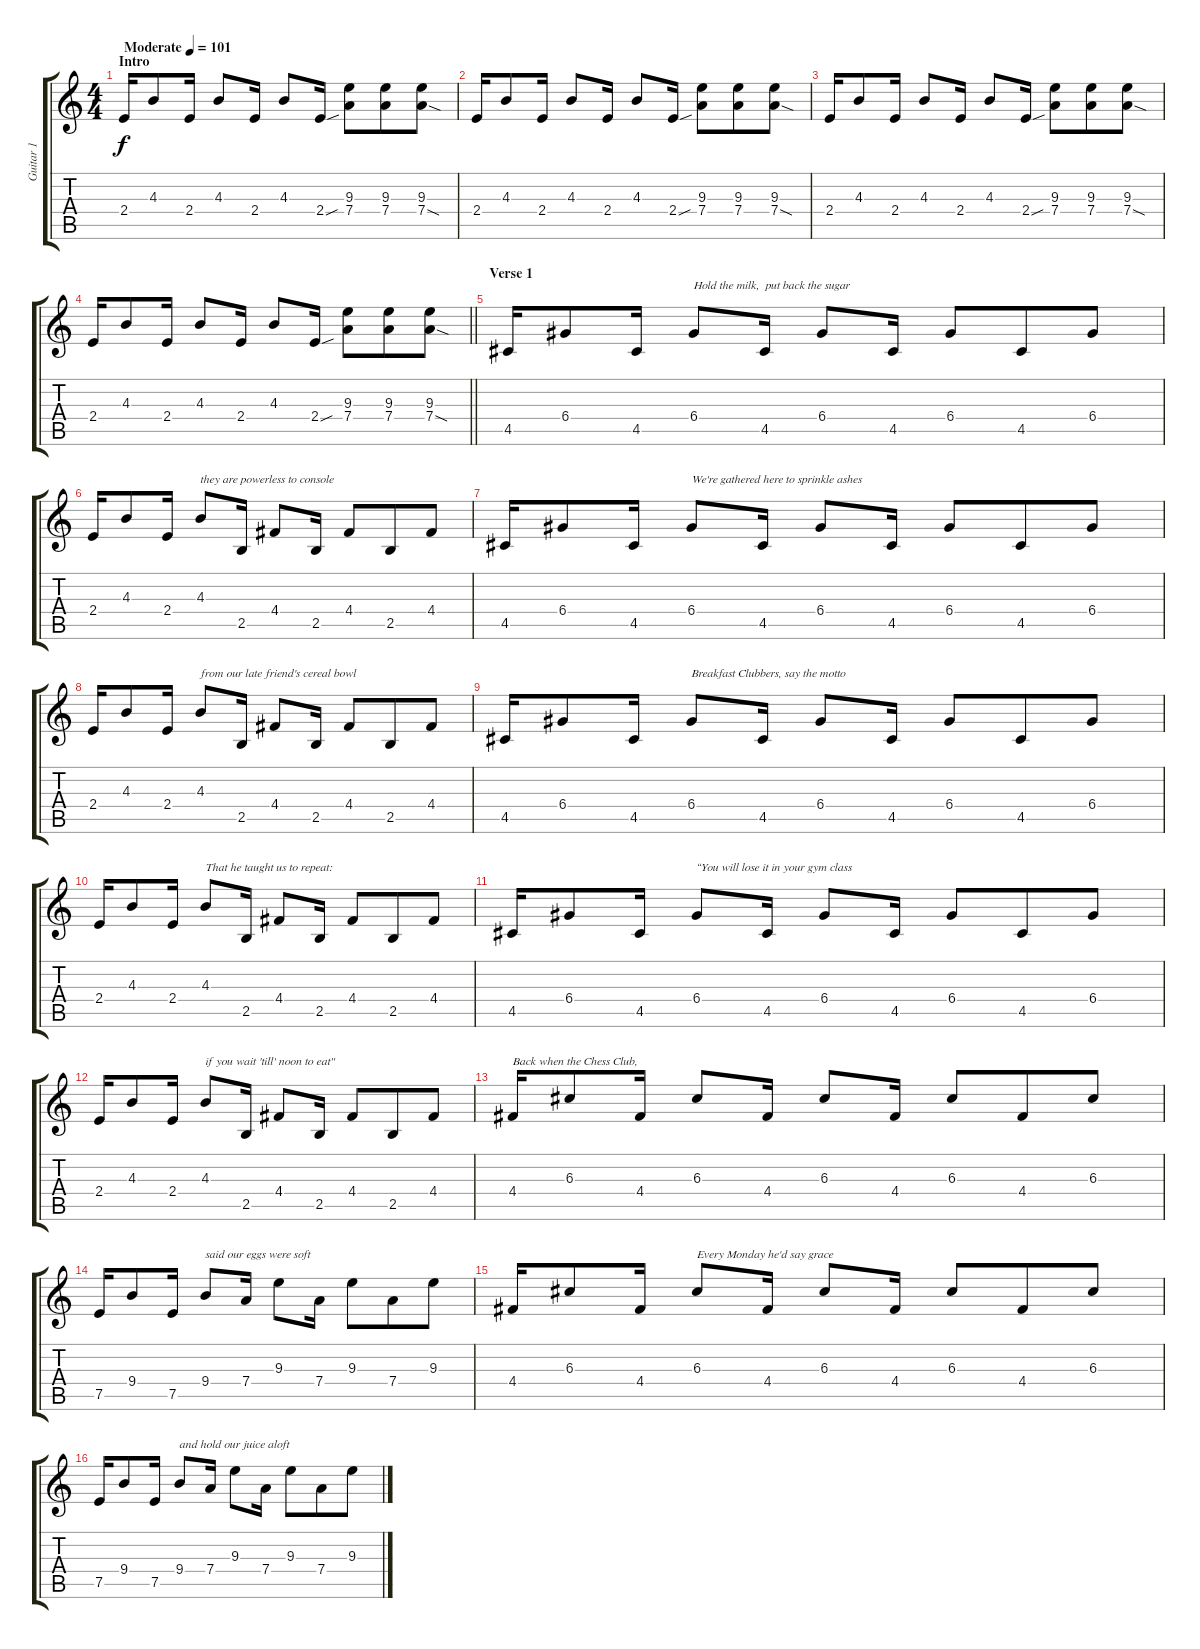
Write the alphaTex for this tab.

\track ("Guitar 1" "Guitar 1") {instrument overdrivenguitar}
\staff {score tabs}
\tuning (E4 B3 G3 D3 A2 E2) {hide}
\ts (4 4)
\section ("" "Intro")
\tempo (101 "Moderate")
\clef g2
\ks c
2.4.16{dy f instrument overdrivenguitar} 4.3.8 2.4.16 4.3.8 2.4.16{beam split} 4.3.8{beam merge} 2.4{sou}.16{beam split} (9.3 7.4).8{beam merge} (9.3 7.4).8 (9.3 7.4{sod}).8 |
2.4.16 4.3.8 2.4.16 4.3.8 2.4.16{beam split} 4.3.8{beam merge} 2.4{sou}.16{beam split} (9.3 7.4).8{beam merge} (9.3 7.4).8 (9.3 7.4{sod}).8 |
2.4.16 4.3.8 2.4.16 4.3.8 2.4.16{beam split} 4.3.8{beam merge} 2.4{sou}.16{beam split} (9.3 7.4).8{beam merge} (9.3 7.4).8 (9.3 7.4{sod}).8 |
\barLineRight lightlight
2.4.16 4.3.8 2.4.16 4.3.8 2.4.16{beam split} 4.3.8{beam merge} 2.4{sou}.16{beam split} (9.3 7.4).8{beam merge} (9.3 7.4).8 (9.3 7.4{sod}).8 |
\section ("" "Verse 1")
4.5.16 6.4.8 4.5.16 6.4.8{txt "Hold the milk,  put back the sugar"} 4.5.16{beam split} 6.4.8{beam merge} 4.5.16{beam split} 6.4.8{beam merge} 4.5.8 6.4.8 |
2.4.16 4.3.8 2.4.16 4.3.8{txt "they are powerless to console"} 2.5.16{beam split} 4.4.8{beam merge} 2.5.16{beam split} 4.4.8{beam merge} 2.5.8{beam merge} 4.4.8 |
4.5.16 6.4.8 4.5.16 6.4.8{txt "We're gathered here to sprinkle ashes"} 4.5.16{beam split} 6.4.8{beam merge} 4.5.16{beam split} 6.4.8{beam merge} 4.5.8 6.4.8 |
2.4.16 4.3.8 2.4.16 4.3.8{txt "from our late friend's cereal bowl"} 2.5.16{beam split} 4.4.8{beam merge} 2.5.16{beam split} 4.4.8{beam merge} 2.5.8{beam merge} 4.4.8 |
4.5.16 6.4.8 4.5.16 6.4.8{txt "Breakfast Clubbers, say the motto"} 4.5.16{beam split} 6.4.8{beam merge} 4.5.16{beam split} 6.4.8{beam merge} 4.5.8 6.4.8 |
2.4.16 4.3.8 2.4.16 4.3.8{txt "That he taught us to repeat:"} 2.5.16{beam split} 4.4.8{beam merge} 2.5.16{beam split} 4.4.8{beam merge} 2.5.8{beam merge} 4.4.8 |
4.5.16 6.4.8 4.5.16 6.4.8{txt "“You will lose it in your gym class"} 4.5.16{beam split} 6.4.8{beam merge} 4.5.16{beam split} 6.4.8{beam merge} 4.5.8 6.4.8 |
2.4.16 4.3.8 2.4.16 4.3.8{txt "if you wait 'till' noon to eat\""} 2.5.16{beam split} 4.4.8{beam merge} 2.5.16{beam split} 4.4.8{beam merge} 2.5.8{beam merge} 4.4.8 |
4.4.16{txt "Back when the Chess Club, "} 6.3.8 4.4.16 6.3.8 4.4.16{beam split} 6.3.8{beam merge} 4.4.16{beam split} 6.3.8{beam merge} 4.4.8{beam merge} 6.3.8 |
7.5.16 9.4.8 7.5.16 9.4.8{txt "said our eggs were soft"} 7.4.16{beam split} 9.3.8{beam merge} 7.4.16{beam split} 9.3.8{beam merge} 7.4.8 9.3.8 |
4.4.16 6.3.8 4.4.16 6.3.8{txt "Every Monday he'd say grace "} 4.4.16{beam split} 6.3.8{beam merge} 4.4.16{beam split} 6.3.8{beam merge} 4.4.8{beam merge} 6.3.8 |
7.5.16 9.4.8 7.5.16 9.4.8{txt "and hold our juice aloft"} 7.4.16{beam split} 9.3.8{beam merge} 7.4.16{beam split} 9.3.8{beam merge} 7.4.8 9.3.8
